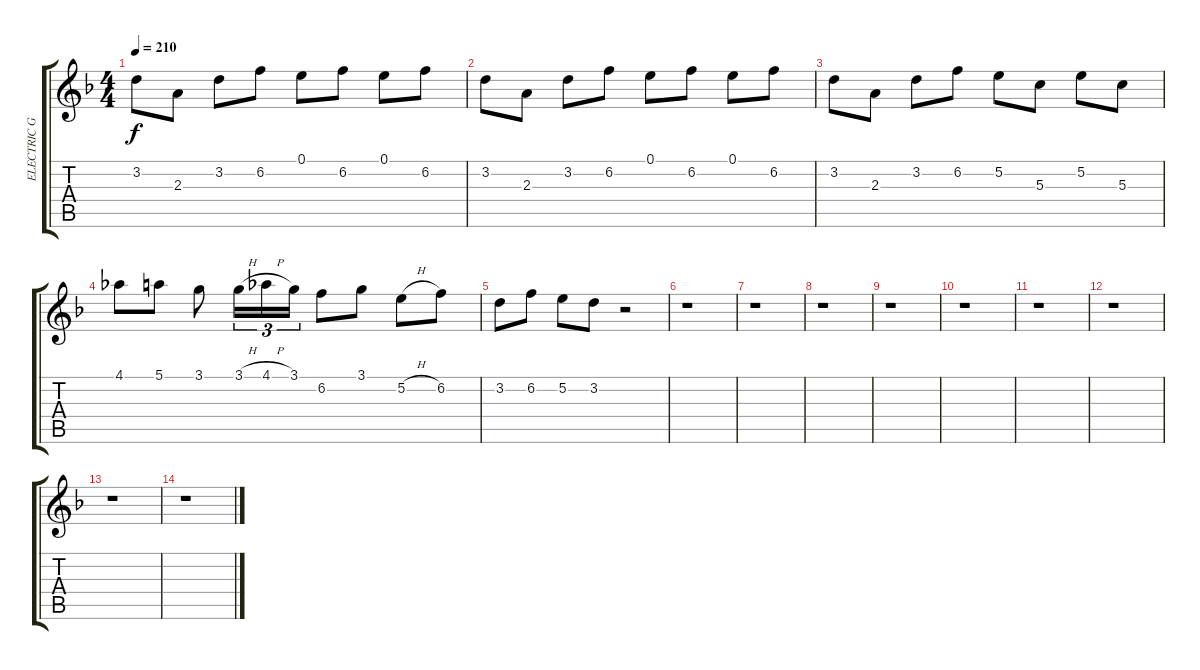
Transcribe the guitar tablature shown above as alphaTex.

\track ("ELECTRIC GUITAR 3" "ELECTRIC G") {instrument overdrivenguitar}
\staff {score tabs}
\tuning (E4 B3 G3 D3 A2 E2) {hide}
\ts (4 4)
\tempo 210
\clef g2
\ks f
3.2.8{dy f} 2.3.8 3.2.8 6.2.8 0.1.8 6.2.8 0.1.8 6.2.8 |
3.2.8 2.3.8 3.2.8 6.2.8 0.1.8 6.2.8 0.1.8 6.2.8 |
3.2.8 2.3.8 3.2.8 6.2.8 5.2.8 5.3.8 5.2.8 5.3.8 |
4.1.8 5.1.8 3.1.8 3.1{h}.16{tu (3 2)} 4.1{h}.16{tu (3 2)} 3.1.16{tu (3 2)} 6.2.8 3.1.8 5.2{h}.8 6.2.8 |
3.2.8 6.2.8 5.2.8 3.2.8 r.2 |
r.1 |
r.1 |
r.1 |
r.1 |
r.1 |
r.1 |
r.1 |
r.1 |
r.1
